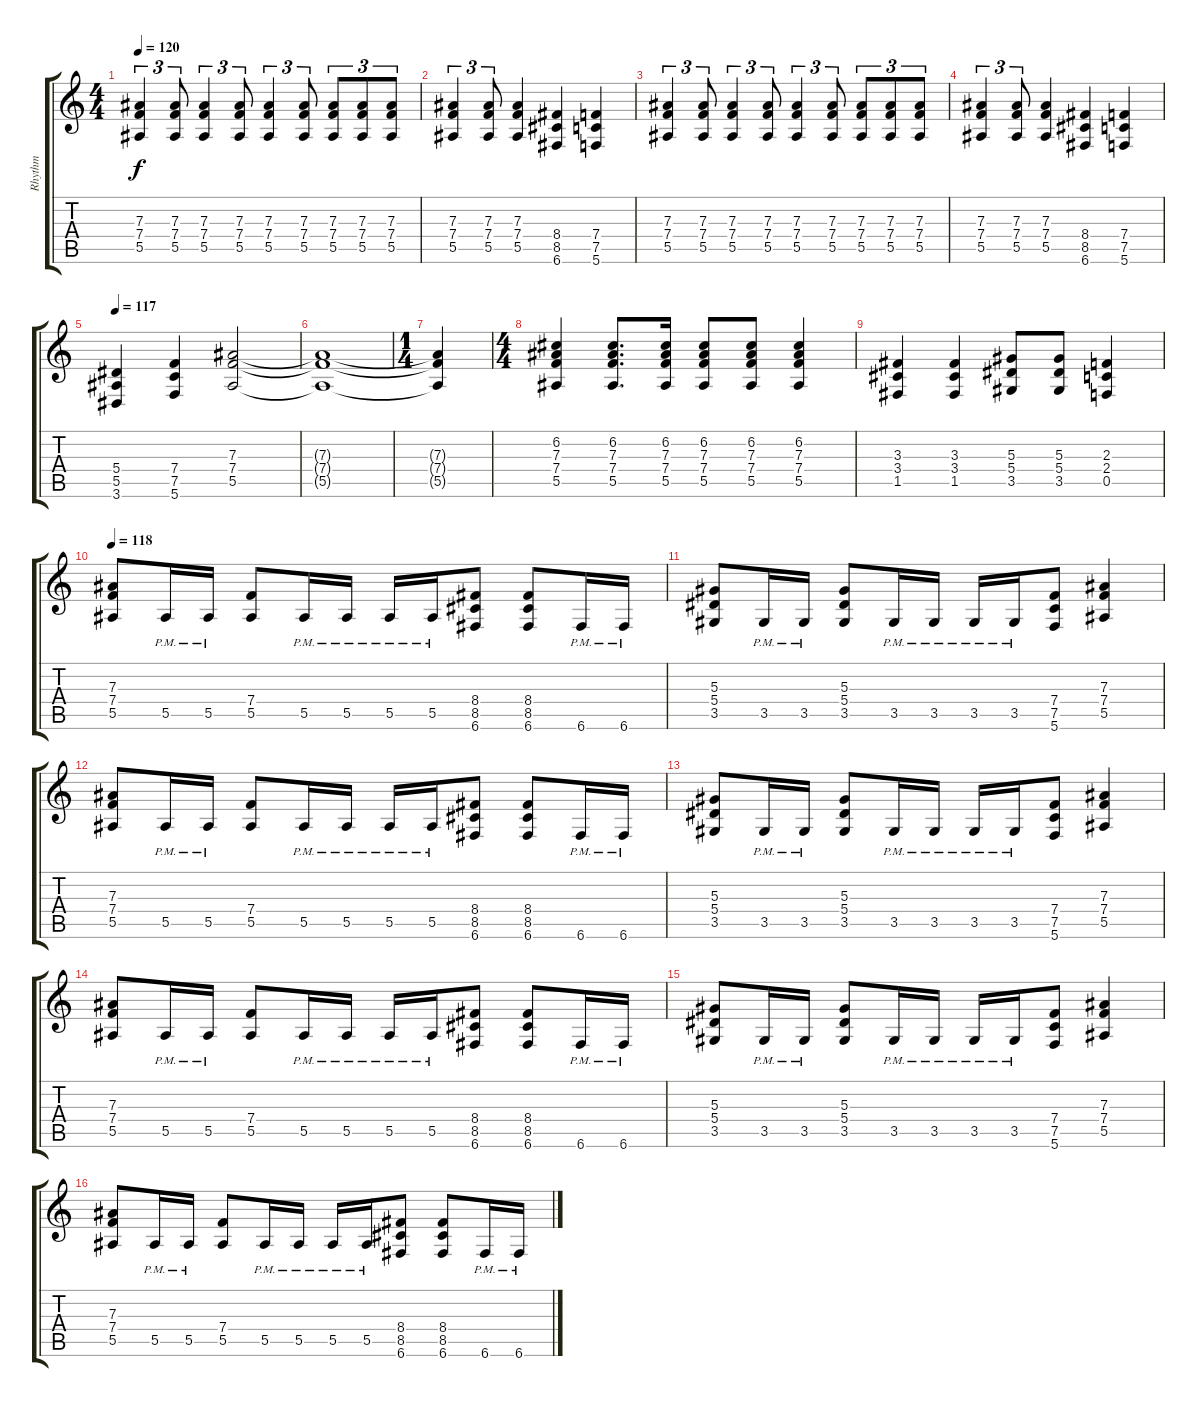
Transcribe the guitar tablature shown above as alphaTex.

\track ("Rhythm" "Rhythm") {instrument overdrivenguitar}
\staff {score tabs}
\tuning (C4 G3 Eb3 Bb2 F2 C2) {hide}
\ts (4 4)
\tempo 120
\clef g2
\ks c
(7.3 7.4 5.5).4{tu (3 2) dy f} (7.3 7.4 5.5).8{tu (3 2)} (7.3 7.4 5.5).4{tu (3 2)} (7.3 7.4 5.5).8{tu (3 2)} (7.3 7.4 5.5).4{tu (3 2)} (7.3 7.4 5.5).8{tu (3 2)} (7.3 7.4 5.5).8{tu (3 2)} (7.3 7.4 5.5).8{tu (3 2)} (7.3 7.4 5.5).8{tu (3 2)} |
(7.3 7.4 5.5).4{tu (3 2)} (7.3 7.4 5.5).8{tu (3 2)} (7.3 7.4 5.5).4 (8.4 8.5 6.6).4 (7.4 7.5 5.6).4 |
(7.3 7.4 5.5).4{tu (3 2)} (7.3 7.4 5.5).8{tu (3 2)} (7.3 7.4 5.5).4{tu (3 2)} (7.3 7.4 5.5).8{tu (3 2)} (7.3 7.4 5.5).4{tu (3 2)} (7.3 7.4 5.5).8{tu (3 2)} (7.3 7.4 5.5).8{tu (3 2)} (7.3 7.4 5.5).8{tu (3 2)} (7.3 7.4 5.5).8{tu (3 2)} |
(7.3 7.4 5.5).4{tu (3 2)} (7.3 7.4 5.5).8{tu (3 2)} (7.3 7.4 5.5).4 (8.4 8.5 6.6).4 (7.4 7.5 5.6).4 |
\tempo 117
(5.4 5.5 3.6).4 (7.4 7.5 5.6).4 (7.3 7.4 5.5).2 |
(7.3{t} 7.4{t} 5.5{t}).1 |
\ts (1 4)
(7.3{t} 7.4{t} 5.5{t}).4 |
\ts (4 4)
(6.2 7.3 7.4 5.5).4{instrument acousticguitarsteel} (6.2 7.3 7.4 5.5).8{d} (6.2 7.3 7.4 5.5).16 (6.2 7.3 7.4 5.5).8 (6.2 7.3 7.4 5.5).8 (6.2 7.3 7.4 5.5).4 |
(3.3 3.4 1.5).4 (3.3 3.4 1.5).4 (5.3 5.4 3.5).8{instrument overdrivenguitar} (5.3 5.4 3.5).8 (2.3 2.4 0.5).4 |
\tempo 118
(7.3 7.4 5.5).8 5.5{pm}.16 5.5{pm}.16 (7.4 5.5).8 5.5{pm}.16 5.5{pm}.16 5.5{pm}.16 5.5{pm}.16 (8.4 8.5 6.6).8 (8.4 8.5 6.6).8 6.6{pm}.16 6.6{pm}.16 |
(5.3 5.4 3.5).8 3.5{pm}.16 3.5{pm}.16 (5.3 5.4 3.5).8 3.5{pm}.16 3.5{pm}.16 3.5{pm}.16 3.5{pm}.16 (7.4 7.5 5.6).8 (7.3 7.4 5.5).4 |
(7.3 7.4 5.5).8 5.5{pm}.16 5.5{pm}.16 (7.4 5.5).8 5.5{pm}.16 5.5{pm}.16 5.5{pm}.16 5.5{pm}.16 (8.4 8.5 6.6).8 (8.4 8.5 6.6).8 6.6{pm}.16 6.6{pm}.16 |
(5.3 5.4 3.5).8 3.5{pm}.16 3.5{pm}.16 (5.3 5.4 3.5).8 3.5{pm}.16 3.5{pm}.16 3.5{pm}.16 3.5{pm}.16 (7.4 7.5 5.6).8 (7.3 7.4 5.5).4 |
(7.3 7.4 5.5).8 5.5{pm}.16 5.5{pm}.16 (7.4 5.5).8 5.5{pm}.16 5.5{pm}.16 5.5{pm}.16 5.5{pm}.16 (8.4 8.5 6.6).8 (8.4 8.5 6.6).8 6.6{pm}.16 6.6{pm}.16 |
(5.3 5.4 3.5).8 3.5{pm}.16 3.5{pm}.16 (5.3 5.4 3.5).8 3.5{pm}.16 3.5{pm}.16 3.5{pm}.16 3.5{pm}.16 (7.4 7.5 5.6).8 (7.3 7.4 5.5).4 |
(7.3 7.4 5.5).8 5.5{pm}.16 5.5{pm}.16 (7.4 5.5).8 5.5{pm}.16 5.5{pm}.16 5.5{pm}.16 5.5{pm}.16 (8.4 8.5 6.6).8 (8.4 8.5 6.6).8 6.6{pm}.16 6.6{pm}.16
